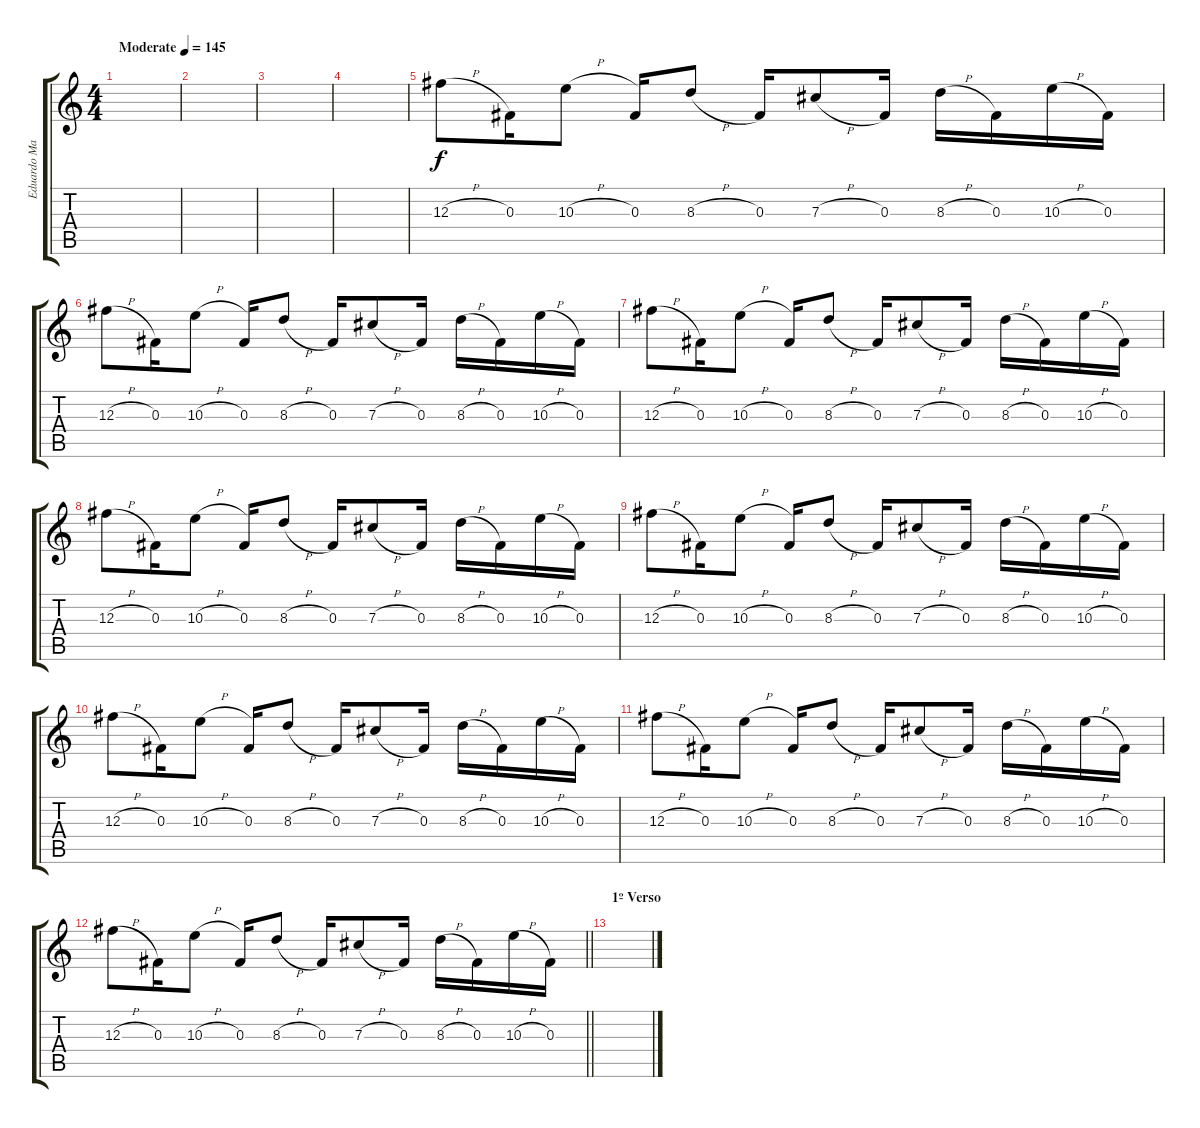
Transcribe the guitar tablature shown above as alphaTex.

\track ("Eduardo Martinez" "Eduardo Ma") {instrument distortionguitar}
\staff {score tabs}
\tuning (Eb4 Bb3 Gb3 Db3 Ab2 Eb2) {hide}
\ts (4 4)
\tempo (145 "Moderate")
\clef g2
\ks c
|
|
|
|
12.3{h}.8 0.3.16 10.3{h}.8 0.3.16 8.3{h}.8 0.3.16 7.3{h}.8 0.3.16 8.3{h}.16 0.3.16 10.3{h}.16 0.3.16 |
12.3{h}.8 0.3.16 10.3{h}.8 0.3.16 8.3{h}.8 0.3.16 7.3{h}.8 0.3.16 8.3{h}.16 0.3.16 10.3{h}.16 0.3.16 |
12.3{h}.8 0.3.16 10.3{h}.8 0.3.16 8.3{h}.8 0.3.16 7.3{h}.8 0.3.16 8.3{h}.16 0.3.16 10.3{h}.16 0.3.16 |
12.3{h}.8 0.3.16 10.3{h}.8 0.3.16 8.3{h}.8 0.3.16 7.3{h}.8 0.3.16 8.3{h}.16 0.3.16 10.3{h}.16 0.3.16 |
12.3{h}.8 0.3.16 10.3{h}.8 0.3.16 8.3{h}.8 0.3.16 7.3{h}.8 0.3.16 8.3{h}.16 0.3.16 10.3{h}.16 0.3.16 |
12.3{h}.8 0.3.16 10.3{h}.8 0.3.16 8.3{h}.8 0.3.16 7.3{h}.8 0.3.16 8.3{h}.16 0.3.16 10.3{h}.16 0.3.16 |
12.3{h}.8 0.3.16 10.3{h}.8 0.3.16 8.3{h}.8 0.3.16 7.3{h}.8 0.3.16 8.3{h}.16 0.3.16 10.3{h}.16 0.3.16 |
\barLineRight lightlight
12.3{h}.8 0.3.16 10.3{h}.8 0.3.16 8.3{h}.8 0.3.16 7.3{h}.8 0.3.16 8.3{h}.16 0.3.16 10.3{h}.16 0.3.16 |
\section ("" "1º Verso")
